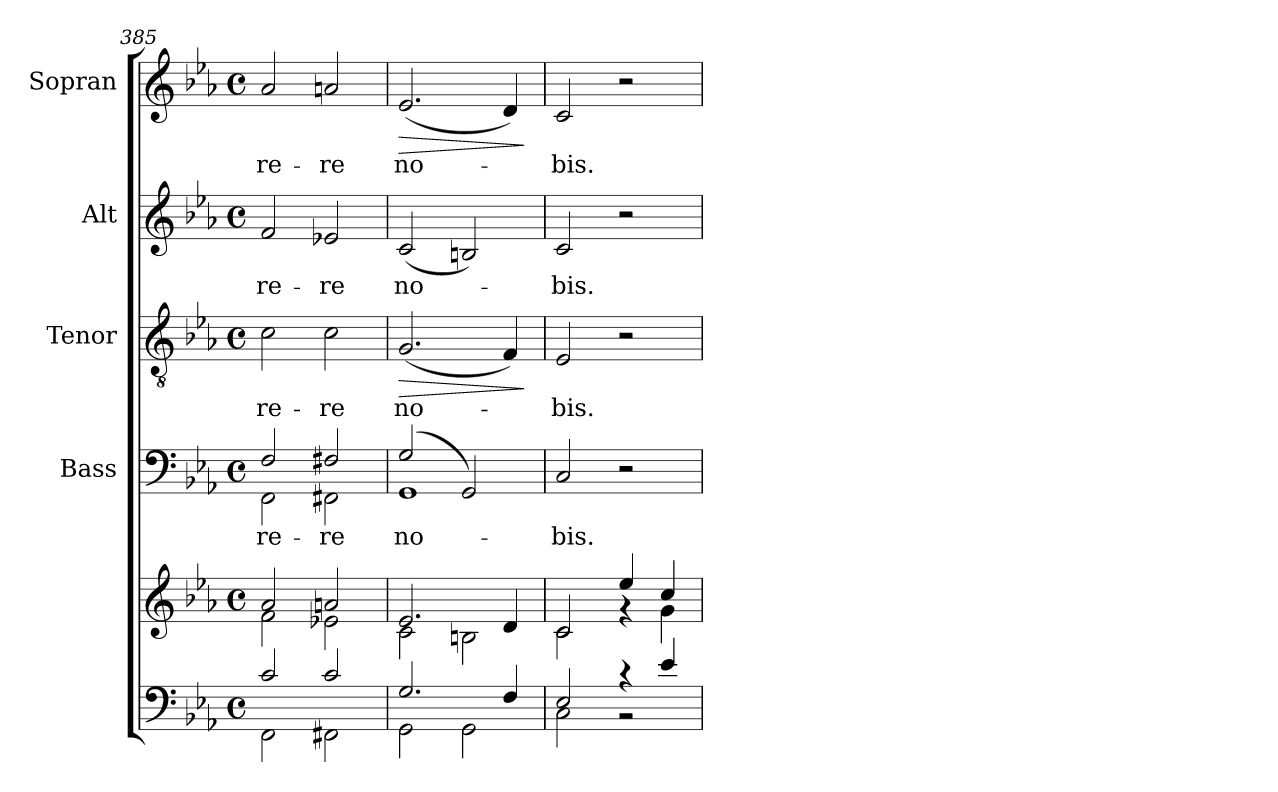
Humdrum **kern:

**kern	**kern	**kern	**text	**kern	**text	**dynam	**kern	**text	**kern	**text	**dynam
*part5	*part5	*part4	*part4	*part3	*part3	*part3	*part2	*part2	*part1	*part1	*part1
*staff6	*staff5	*staff4	*staff4	*staff3	*staff3	*staff3	*staff2	*staff2	*staff1	*staff1	*staff1
*	*	*I"Bass	*	*I"Tenor	*	*	*I"Alt	*	*I"Sopran	*	*
*	*	*I'B.	*	*I'T.	*	*	*I'A.	*	*I'S.	*	*
*clefF4	*clefG2	*clefF4	*	*clefGv2	*	*	*clefG2	*	*clefG2	*	*
*k[b-e-a-]	*k[b-e-a-]	*k[b-e-a-]	*	*k[b-e-a-]	*	*	*k[b-e-a-]	*	*k[b-e-a-]	*	*
*E-:	*E-:	*E-:	*	*E-:	*	*	*E-:	*	*E-:	*	*
*M4/4	*M4/4	*M4/4	*	*M4/4	*	*	*M4/4	*	*M4/4	*	*
*met(c)	*met(c)	*met(c)	*	*met(c)	*	*	*met(c)	*	*met(c)	*	*
=385	=385	=385	=385	=385	=385	=385	=385	=385	=385	=385	=385
*^	*^	*	*	*	*	*	*	*	*	*	*
!	!	!	!	!	!LO:LY:b	!	!LO:LY:b	!	!	!LO:LY:b	!	!LO:LY:b	!
*	*	*	*	*^	*	*	*	*	*	*	*	*	*
2c/	2FF\	2a-/	2f\	2F/	2FF\	-re-	2c\	-re-	.	2f/	-re-	2a-/	-re-	.
!	!	!	!	!	!	!LO:LY:b	!	!LO:LY:b	!	!	!LO:LY:b	!	!LO:LY:b	!
2c/	2FF#X\	2an/	2e-X\	2F#X/	2FF#X\	-re	2c\	-re	.	2e-X/	-re	2an/	-re	.
=386	=386	=386	=386	=386	=386	=386	=386	=386	=386	=386	=386	=386	=386	=386
!	!	!	!	!	!	!LO:LY:b	!	!LO:LY:b	!LO:HP:b	!	!LO:LY:b	!	!LO:LY:b	!LO:HP:b
2.G/	2GG\	2.e-/	2c\	(2G/	1GG	no-	(<2.G/	no-	>	(<2c/	no-	(<2.e-/	no-	>
.	2GG\	.	2Bn\	2GG/)	.	.	.	.	.	2Bn/)	.	.	.	.
4F/	.	4d/	.	.	.	.	4F/)	.	.	.	.	4d/)	.	.
*v	*v	*	*	*v	*v	*	*	*	*	*	*	*	*	*
*	*v	*v	*	*	*	*	*	*	*	*	*	*
.	.	.	.	.	.	]	.	.	.	.	]
=387	=387	=387	=387	=387	=387	=387	=387	=387	=387	=387	=387
*^	*^	*	*	*	*	*	*	*	*	*	*
!	!	!	!	!	!LO:LY:b	!	!LO:LY:b	!	!	!LO:LY:b	!	!LO:LY:b	!
2E-/	2C\	2c/	2c\	2C/	-bis.	2E-/	-bis.	.	2c/	-bis.	2c/	-bis.	.
4rc	2rBB	4ee-/	4rf	2r	.	2r	.	.	2r	.	2r	.	.
4e-/	.	4cc/	4g\	.	.	.	.	.	.	.	.	.	.
*v	*v	*	*	*	*	*	*	*	*	*	*	*	*
*	*v	*v	*	*	*	*	*	*	*	*	*	*
=	=	=	=	=	=	=	=	=	=	=	=
*-	*-	*-	*-	*-	*-	*-	*-	*-	*-	*-	*-
